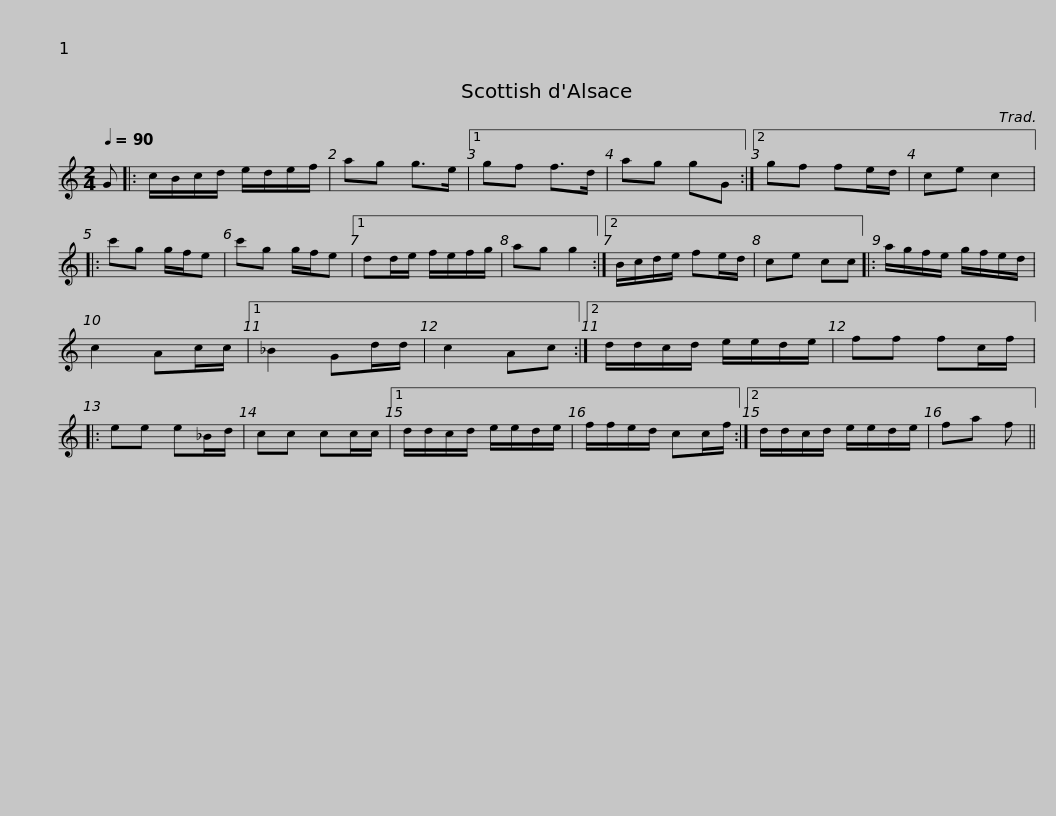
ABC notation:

X:1
L:1/8
Q:1/4=90
M:2/4
I:linebreak $
K:C
V:1 treble
V:1
 G |: c/B/c/d/ e/d/e/f/ | ag g>e |1 gf f>d | ag gG :|2 %5
 gf fe/d/ | ce c2 |: c'g g/f/e | c'g g/f/e |1$ dd/e/ f/e/f/g/ | %10
 ag g2 :|2 B/c/d/e/ fe/d/ | ce cc |: a/g/f/e/ g/f/e/d/ | c2 Ac/c/ |1 %15
 _B2 Gd/d/ | c2 Ac :|2$ d/d/c/d/ e/e/d/e/ | ff fc/f/ |: ee e_B/d/ | %20
 cc cc/c/ |1 d/d/c/d/ e/e/d/e/ | f/f/e/d/ cc/f/ :|2 d/d/c/d/ e/e/d/e/ |$ fa f || %25
